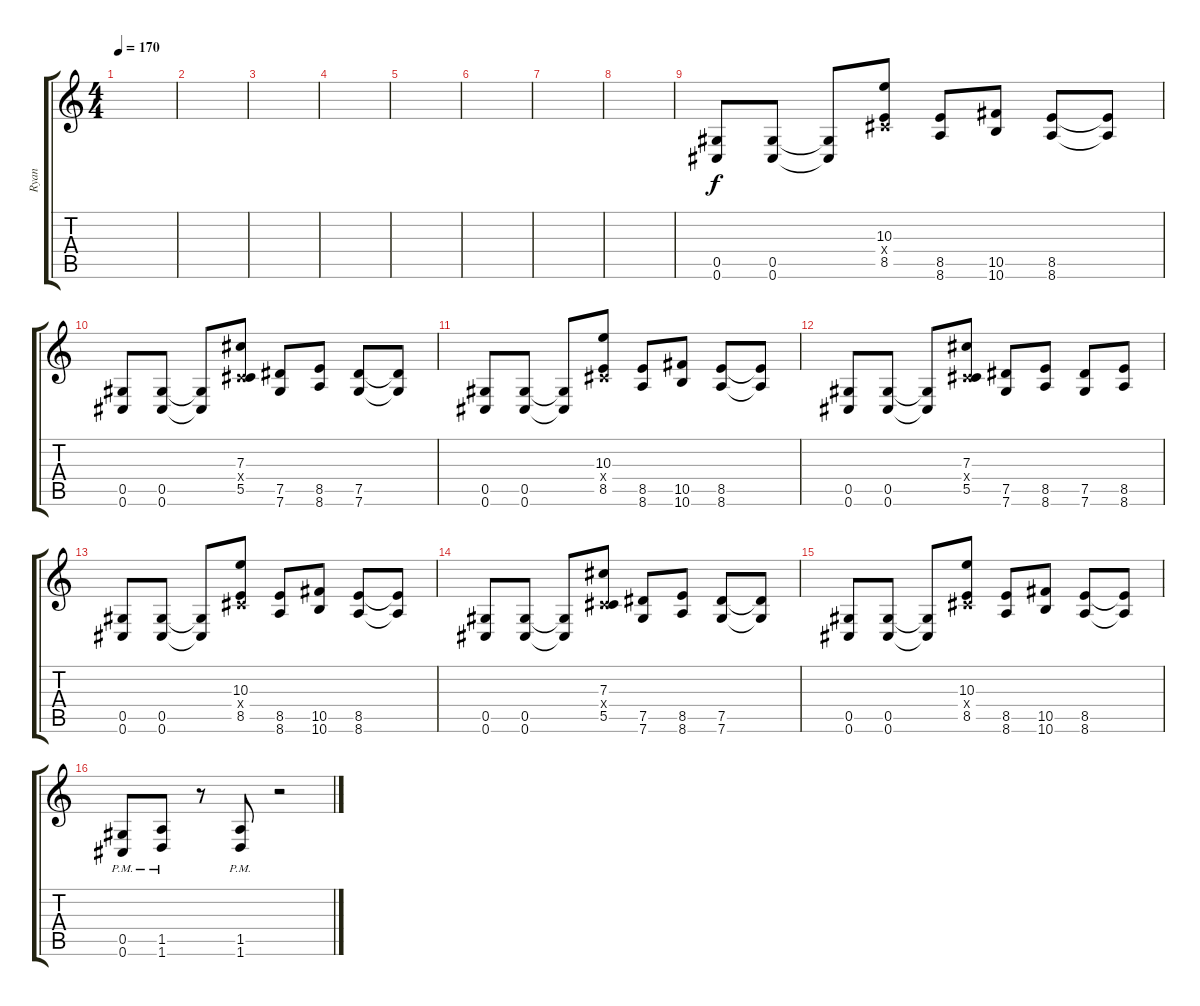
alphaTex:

\track ("Ryan" "Ryan") {instrument distortionguitar}
\staff {score tabs}
\tuning (Eb4 Bb3 Gb3 Db3 Ab2 Db2) {hide}
\ts (4 4)
\tempo 170
\clef g2
\ks c
|
|
|
|
|
|
|
|
(0.5 0.6).8 (0.5 0.6).8 (0.5{t} 0.6{t}).8 (10.3 0.4{x} 8.5).8 (8.5 8.6).8 (10.5 10.6).8 (8.5 8.6).8 (8.5{t} 8.6{t}).8 |
(0.5 0.6).8 (0.5 0.6).8 (0.5{t} 0.6{t}).8 (7.3 0.4{x} 5.5).8 (7.5 7.6).8 (8.5 8.6).8 (7.5 7.6).8 (7.5{t} 7.6{t}).8 |
(0.5 0.6).8 (0.5 0.6).8 (0.5{t} 0.6{t}).8 (10.3 0.4{x} 8.5).8 (8.5 8.6).8 (10.5 10.6).8 (8.5 8.6).8 (8.5{t} 8.6{t}).8 |
(0.5 0.6).8 (0.5 0.6).8 (0.5{t} 0.6{t}).8 (7.3 0.4{x} 5.5).8 (7.5 7.6).8 (8.5 8.6).8 (7.5 7.6).8 (8.5 8.6).8 |
(0.5 0.6).8 (0.5 0.6).8 (0.5{t} 0.6{t}).8 (10.3 0.4{x} 8.5).8 (8.5 8.6).8 (10.5 10.6).8 (8.5 8.6).8 (8.5{t} 8.6{t}).8 |
(0.5 0.6).8 (0.5 0.6).8 (0.5{t} 0.6{t}).8 (7.3 0.4{x} 5.5).8 (7.5 7.6).8 (8.5 8.6).8 (7.5 7.6).8 (7.5{t} 7.6{t}).8 |
(0.5 0.6).8 (0.5 0.6).8 (0.5{t} 0.6{t}).8 (10.3 0.4{x} 8.5).8 (8.5 8.6).8 (10.5 10.6).8 (8.5 8.6).8 (8.5{t} 8.6{t}).8 |
(0.5{pm} 0.6{pm}).8 (1.5{pm} 1.6{pm}).8 r.8 (1.5{pm} 1.6{pm}).8 r.2
